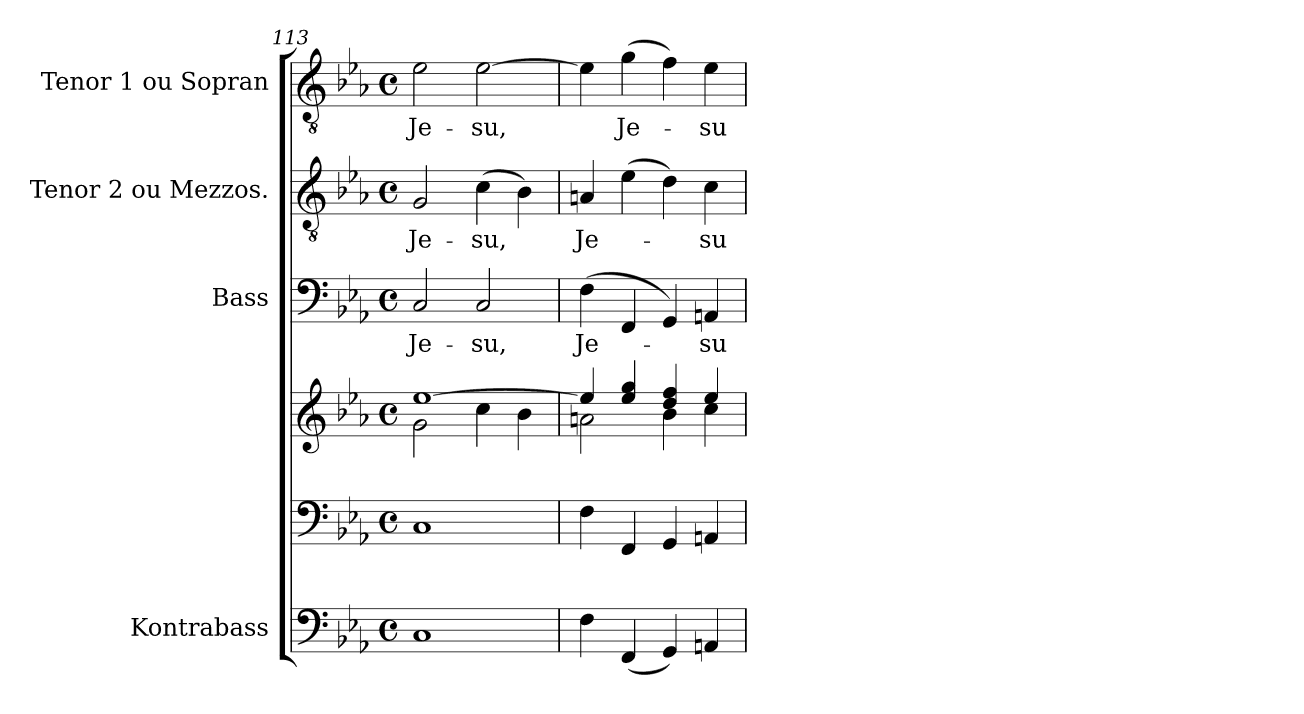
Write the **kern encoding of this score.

**kern	**kern	**kern	**kern	**text	**kern	**text	**kern	**text
*part5	*part4	*part4	*part3	*part3	*part2	*part2	*part1	*part1
*staff6	*staff5	*staff4	*staff3	*staff3	*staff2	*staff2	*staff1	*staff1
*I"Kontrabass	*	*	*I"Bass	*	*I"Tenor 2 ou Mezzos.	*	*I"Tenor 1 ou Sopran	*
*I'Kb.	*	*	*	*	*	*	*	*
!!LO:PB:g=z
*clefF4	*clefF4	*clefG2	*clefF4	*	*clefGv2	*	*clefGv2	*
*ITrd7c12	*	*	*	*	*	*	*	*
*k[b-e-a-]	*k[b-e-a-]	*k[b-e-a-]	*k[b-e-a-]	*	*k[b-e-a-]	*	*k[b-e-a-]	*
*E-:	*E-:	*E-:	*E-:	*	*E-:	*	*E-:	*
*M4/4	*M4/4	*M4/4	*M4/4	*	*M4/4	*	*M4/4	*
*met(c)	*met(c)	*met(c)	*met(c)	*	*met(c)	*	*met(c)	*
=113	=113	=113	=113	=113	=113	=113	=113	=113
*	*	*^	*	*	*	*	*	*
!	!	!	!	!	!LO:LY:b	!	!LO:LY:b	!	!LO:LY:b
1CC	1C	[>1ee-	2g\	2C/	Je-	2G/	Je-	2e-\	Je-
!	!	!	!	!	!LO:LY:b	!	!LO:LY:b	!	!LO:LY:b
.	.	.	4cc\	2C/	-su,	(>4c\	-su,	[2e-\	-su,
.	.	.	4b-\	.	.	4B-\)	.	.	.
=114	=114	=114	=114	=114	=114	=114	=114	=114	=114
!	!	!	!	!	!LO:LY:b	!	!LO:LY:b	!	!
4FF\	4F\	4ee-/]	2an\	(>4F\	Je-	4An/	Je-	4e-\]	.
!	!	!	!	!	!	!	!	!	!LO:LY:b
(<4FFF/	4FF/	4ee-/ 4gg/	.	4FF/	.	(>4e-\	.	(>4g\	Je-
4GGG/)	4GG/	4dd/ 4ff/	4b-\	4GG/)	.	4d\)	.	4f\)	.
!	!	!	!	!	!LO:LY:b	!	!LO:LY:b	!	!LO:LY:b
4AAAn/	4AAn/	4ee-/	4cc\	4AAn/	-su	4c\	-su	4e-\	-su
*	*	*v	*v	*	*	*	*	*	*
=	=	=	=	=	=	=	=	=
*-	*-	*-	*-	*-	*-	*-	*-	*-
